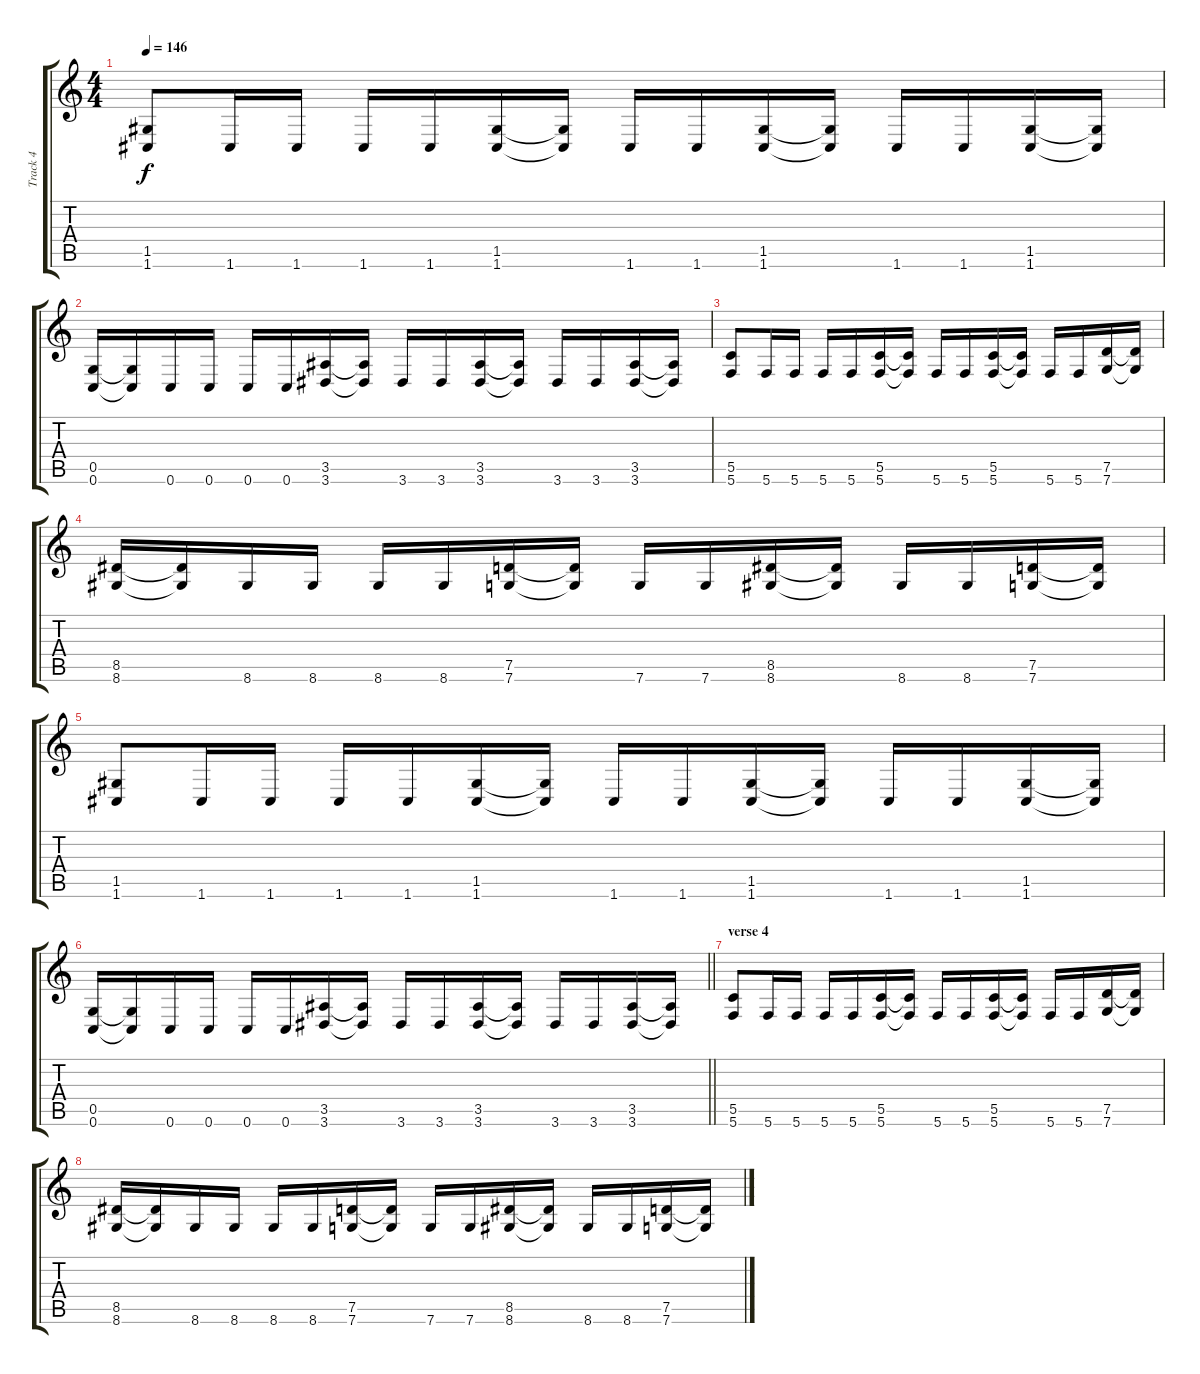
\track ("Track 4" "Track 4") {instrument distortionguitar}
\staff {score tabs}
\tuning (D4 A3 F3 C3 G2 C2) {hide}
\ts (4 4)
\tempo 146
\clef g2
\ks c
(1.5 1.6).8{dy f} 1.6.16 1.6.16 1.6.16 1.6.16 (1.5 1.6).16 (1.5{t} 1.6{t}).16 1.6.16 1.6.16 (1.5 1.6).16 (1.5{t} 1.6{t}).16 1.6.16 1.6.16 (1.5 1.6).16 (1.5{t} 1.6{t}).16 |
(0.5 0.6).16 (0.5{t} 0.6{t}).16 0.6.16 0.6.16 0.6.16 0.6.16 (3.5 3.6).16 (3.5{t} 3.6{t}).16 3.6.16 3.6.16 (3.5 3.6).16 (3.5{t} 3.6{t}).16 3.6.16 3.6.16 (3.5 3.6).16 (3.5{t} 3.6{t}).16 |
(5.5 5.6).8 5.6.16 5.6.16 5.6.16 5.6.16 (5.5 5.6).16 (5.5{t} 5.6{t}).16 5.6.16 5.6.16 (5.5 5.6).16 (5.5{t} 5.6{t}).16 5.6.16 5.6.16 (7.5 7.6).16 (7.5{t} 7.6{t}).16 |
(8.5 8.6).16 (8.5{t} 8.6{t}).16 8.6.16 8.6.16 8.6.16 8.6.16 (7.5 7.6).16 (7.5{t} 7.6{t}).16 7.6.16 7.6.16 (8.5 8.6).16 (8.5{t} 8.6{t}).16 8.6.16 8.6.16 (7.5 7.6).16 (7.5{t} 7.6{t}).16 |
(1.5 1.6).8 1.6.16 1.6.16 1.6.16 1.6.16 (1.5 1.6).16 (1.5{t} 1.6{t}).16 1.6.16 1.6.16 (1.5 1.6).16 (1.5{t} 1.6{t}).16 1.6.16 1.6.16 (1.5 1.6).16 (1.5{t} 1.6{t}).16 |
\barLineRight lightlight
(0.5 0.6).16 (0.5{t} 0.6{t}).16 0.6.16 0.6.16 0.6.16 0.6.16 (3.5 3.6).16 (3.5{t} 3.6{t}).16 3.6.16 3.6.16 (3.5 3.6).16 (3.5{t} 3.6{t}).16 3.6.16 3.6.16 (3.5 3.6).16 (3.5{t} 3.6{t}).16 |
\section ("" "verse 4")
(5.5 5.6).8 5.6.16 5.6.16 5.6.16 5.6.16 (5.5 5.6).16 (5.5{t} 5.6{t}).16 5.6.16 5.6.16 (5.5 5.6).16 (5.5{t} 5.6{t}).16 5.6.16 5.6.16 (7.5 7.6).16 (7.5{t} 7.6{t}).16 |
(8.5 8.6).16 (8.5{t} 8.6{t}).16 8.6.16 8.6.16 8.6.16 8.6.16 (7.5 7.6).16 (7.5{t} 7.6{t}).16 7.6.16 7.6.16 (8.5 8.6).16 (8.5{t} 8.6{t}).16 8.6.16 8.6.16 (7.5 7.6).16 (7.5{t} 7.6{t}).16
